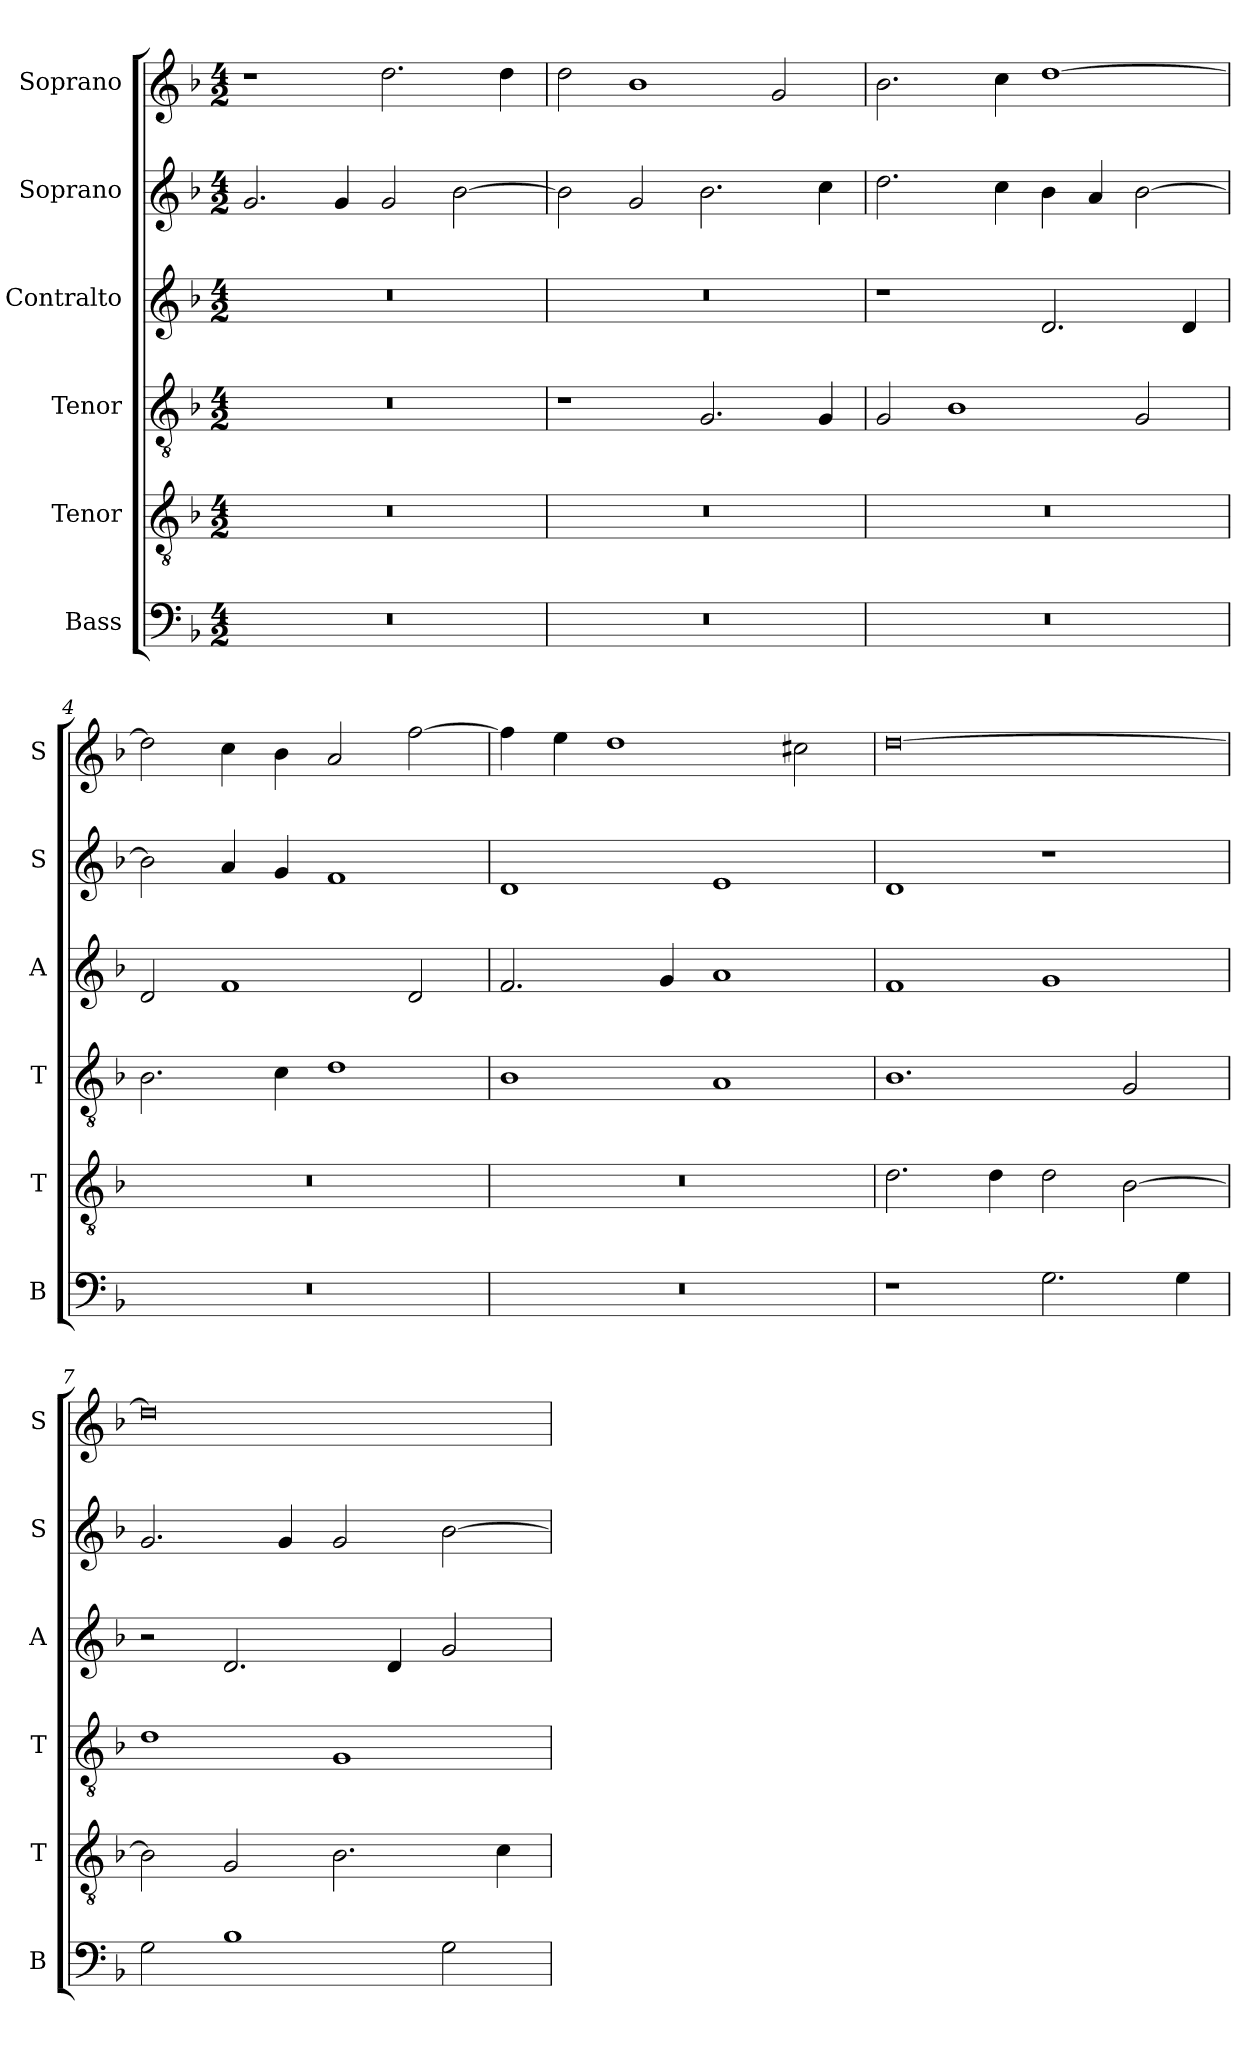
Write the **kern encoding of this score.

**kern	**kern	**kern	**kern	**kern	**kern
*part6	*part5	*part4	*part3	*part2	*part1
*staff6	*staff5	*staff4	*staff3	*staff2	*staff1
*I"Bass	*I"Tenor	*I"Tenor	*I"Contralto	*I"Soprano	*I"Soprano
*I'B	*I'T	*I'T	*I'A	*I'S	*I'S
*clefF4	*clefGv2	*clefGv2	*clefG2	*clefG2	*clefG2
*k[b-]	*k[b-]	*k[b-]	*k[b-]	*k[b-]	*k[b-]
*G:dor	*G:dor	*G:dor	*G:dor	*G:dor	*G:dor
*M4/2	*M4/2	*M4/2	*M4/2	*M4/2	*M4/2
=1	=1	=1	=1	=1	=1
0r	0r	0r	0r	2.g	1r
.	.	.	.	4g	.
.	.	.	.	2g	2.dd
.	.	.	.	[2b-	.
.	.	.	.	.	4dd
=2	=2	=2	=2	=2	=2
0r	0r	1r	0r	2b-]	2dd
.	.	.	.	2g	1b-
.	.	2.G	.	2.b-	.
.	.	.	.	.	2g
.	.	4G	.	4cc	.
=3	=3	=3	=3	=3	=3
0r	0r	2G	1r	2.dd	2.b-
.	.	1B-	.	.	.
.	.	.	.	4cc	4cc
.	.	.	2.d	4b-	[1dd
.	.	.	.	4a	.
.	.	2G	.	[2b-	.
.	.	.	4d	.	.
=4	=4	=4	=4	=4	=4
0r	0r	2.B-	2d	2b-]	2dd]
.	.	.	1f	4a	4cc
.	.	4c	.	4g	4b-
.	.	1d	.	1f	2a
.	.	.	2d	.	[2ff
=5	=5	=5	=5	=5	=5
0r	0r	1B-	2.f	1d	4ff]
.	.	.	.	.	4ee
.	.	.	.	.	1dd
.	.	.	4g	.	.
.	.	1A	1a	1e	.
.	.	.	.	.	2cc#X
=6	=6	=6	=6	=6	=6
1r	2.d	1.B-	1f	1d	[0dd
.	4d	.	.	.	.
2.G	2d	.	1g	1r	.
.	[2B-	2G	.	.	.
4G	.	.	.	.	.
=7	=7	=7	=7	=7	=7
2G	2B-]	1d	2r	2.g	0dd]
1B-	2G	.	2.d	.	.
.	.	.	.	4g	.
.	2.B-	1G	.	2g	.
.	.	.	4d	.	.
2G	.	.	2g	[2b-	.
.	4c	.	.	.	.
=	=	=	=	=	=
*-	*-	*-	*-	*-	*-
